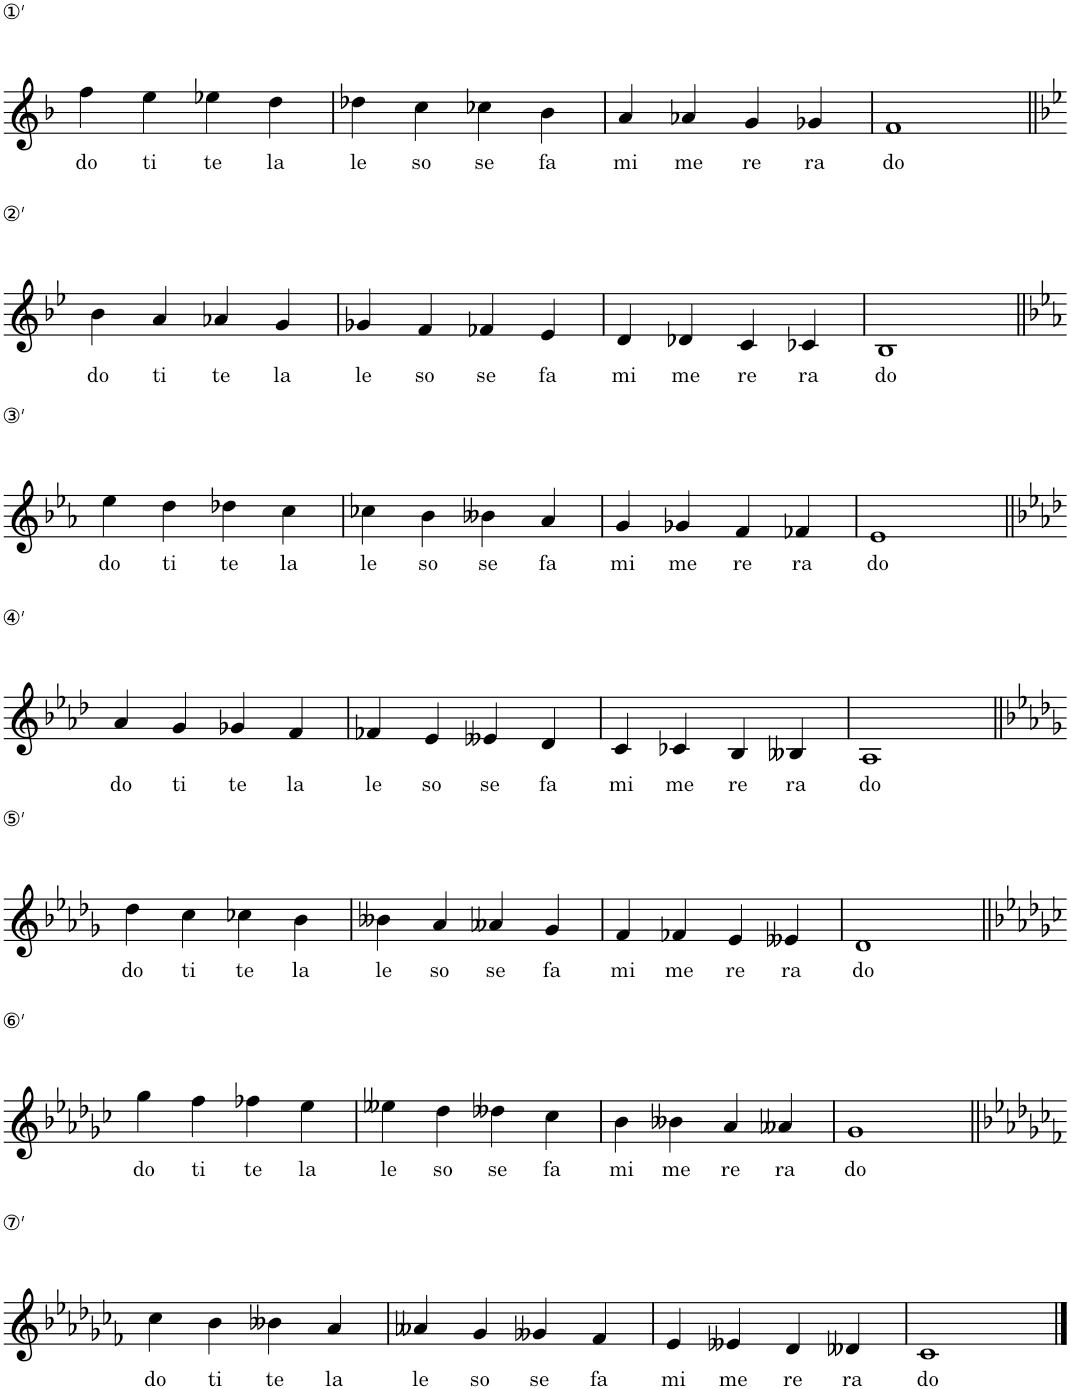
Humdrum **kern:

**kern	**text
*part1	*part1
*staff1	*staff1
*I"Piano	*
*I'Pno.	*
!!LO:PB:g=z
*clefG2	*
*k[b-]	*
*M4/4	*
=33	=33
!LO:TX:a:t=①′	!
!	!LO:LY:b
4ff\	do
!	!LO:LY:b
4ee\	ti
!	!LO:LY:b
4ee-X\	te
!	!LO:LY:b
4dd\	la
=34	=34
!	!LO:LY:b
4dd-X\	le
!	!LO:LY:b
4cc\	so
!	!LO:LY:b
4cc-X\	se
!	!LO:LY:b
4b-\	fa
=35	=35
!	!LO:LY:b
4a/	mi
!	!LO:LY:b
4a-X/	me
!	!LO:LY:b
4g/	re
!	!LO:LY:b
4g-X/	ra
=36	=36
!	!LO:LY:b
1f	do
!!LO:LB:g=z
=37||	=37||
*k[b-e-]	*
!LO:TX:a:t=②′	!
!	!LO:LY:b
4b-\	do
!	!LO:LY:b
4a/	ti
!	!LO:LY:b
4a-X/	te
!	!LO:LY:b
4g/	la
=38	=38
!	!LO:LY:b
4g-X/	le
!	!LO:LY:b
4f/	so
!	!LO:LY:b
4f-X/	se
!	!LO:LY:b
4e-/	fa
=39	=39
!	!LO:LY:b
4d/	mi
!	!LO:LY:b
4d-X/	me
!	!LO:LY:b
4c/	re
!	!LO:LY:b
4c-X/	ra
=40	=40
!	!LO:LY:b
1B-	do
!!LO:LB:g=z
=41||	=41||
*k[b-e-a-]	*
!LO:TX:a:t=③′	!
!	!LO:LY:b
4ee-\	do
!	!LO:LY:b
4dd\	ti
!	!LO:LY:b
4dd-X\	te
!	!LO:LY:b
4cc\	la
=42	=42
!	!LO:LY:b
4cc-X\	le
!	!LO:LY:b
4b-\	so
!	!LO:LY:b
4b--X\	se
!	!LO:LY:b
4a-/	fa
=43	=43
!	!LO:LY:b
4g/	mi
!	!LO:LY:b
4g-X/	me
!	!LO:LY:b
4f/	re
!	!LO:LY:b
4f-X/	ra
=44	=44
!	!LO:LY:b
1e-	do
!!LO:LB:g=z
=45||	=45||
*k[b-e-a-d-]	*
!LO:TX:a:t=④′	!
!	!LO:LY:b
4a-/	do
!	!LO:LY:b
4g/	ti
!	!LO:LY:b
4g-X/	te
!	!LO:LY:b
4f/	la
=46	=46
!	!LO:LY:b
4f-X/	le
!	!LO:LY:b
4e-/	so
!	!LO:LY:b
4e--X/	se
!	!LO:LY:b
4d-/	fa
=47	=47
!	!LO:LY:b
4c/	mi
!	!LO:LY:b
4c-X/	me
!	!LO:LY:b
4B-/	re
!	!LO:LY:b
4B--X/	ra
=48	=48
!	!LO:LY:b
1A-	do
!!LO:LB:g=z
=49||	=49||
*k[b-e-a-d-g-]	*
!LO:TX:a:t=⑤′	!
!	!LO:LY:b
4dd-\	do
!	!LO:LY:b
4cc\	ti
!	!LO:LY:b
4cc-X\	te
!	!LO:LY:b
4b-\	la
=50	=50
!	!LO:LY:b
4b--X\	le
!	!LO:LY:b
4a-/	so
!	!LO:LY:b
4a--X/	se
!	!LO:LY:b
4g-/	fa
=51	=51
!	!LO:LY:b
4f/	mi
!	!LO:LY:b
4f-X/	me
!	!LO:LY:b
4e-/	re
!	!LO:LY:b
4e--X/	ra
=52	=52
!	!LO:LY:b
1d-	do
!!LO:LB:g=z
=53||	=53||
*k[b-e-a-d-g-c-]	*
!LO:TX:a:t=⑥′	!
!	!LO:LY:b
4gg-\	do
!	!LO:LY:b
4ff\	ti
!	!LO:LY:b
4ff-X\	te
!	!LO:LY:b
4ee-\	la
=54	=54
!	!LO:LY:b
4ee--X\	le
!	!LO:LY:b
4dd-\	so
!	!LO:LY:b
4dd--X\	se
!	!LO:LY:b
4cc-\	fa
=55	=55
!	!LO:LY:b
4b-\	mi
!	!LO:LY:b
4b--X\	me
!	!LO:LY:b
4a-/	re
!	!LO:LY:b
4a--X/	ra
=56	=56
!	!LO:LY:b
1g-	do
!!LO:LB:g=z
=57||	=57||
*k[b-e-a-d-g-c-f-]	*
!LO:TX:a:t=⑦′	!
!	!LO:LY:b
4cc-\	do
!	!LO:LY:b
4b-\	ti
!	!LO:LY:b
4b--X\	te
!	!LO:LY:b
4a-/	la
=58	=58
!	!LO:LY:b
4a--X/	le
!	!LO:LY:b
4g-/	so
!	!LO:LY:b
4g--X/	se
!	!LO:LY:b
4f-/	fa
=59	=59
!	!LO:LY:b
4e-/	mi
!	!LO:LY:b
4e--X/	me
!	!LO:LY:b
4d-/	re
!	!LO:LY:b
4d--X/	ra
=60	=60
!	!LO:LY:b
1c-	do
==	==
*-	*-
